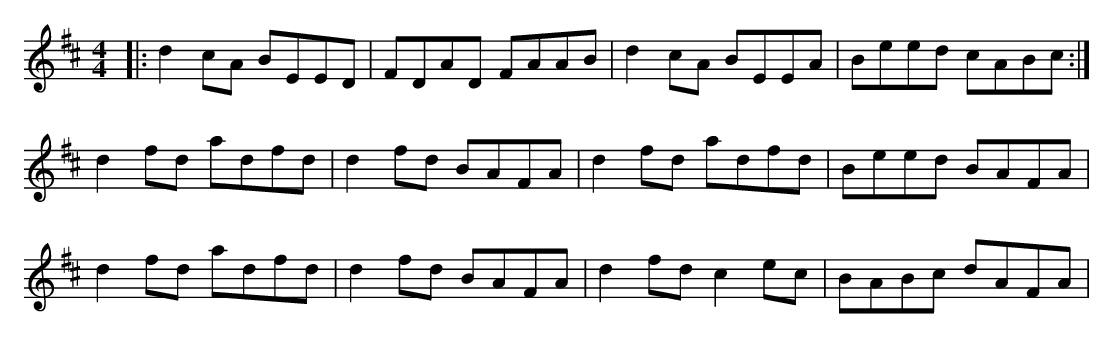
X:1
M:4/4
K:D
|:d2 cA BEED|FDAD FAAB|d2cA BEEA|Beed cABc:|
d2 fd adfd|d2 fd BAFA|d2 fd adfd|Beed BAFA|
d2 fd adfd|d2 fd BAFA|d2 fd c2ec|BABc dAFA|
